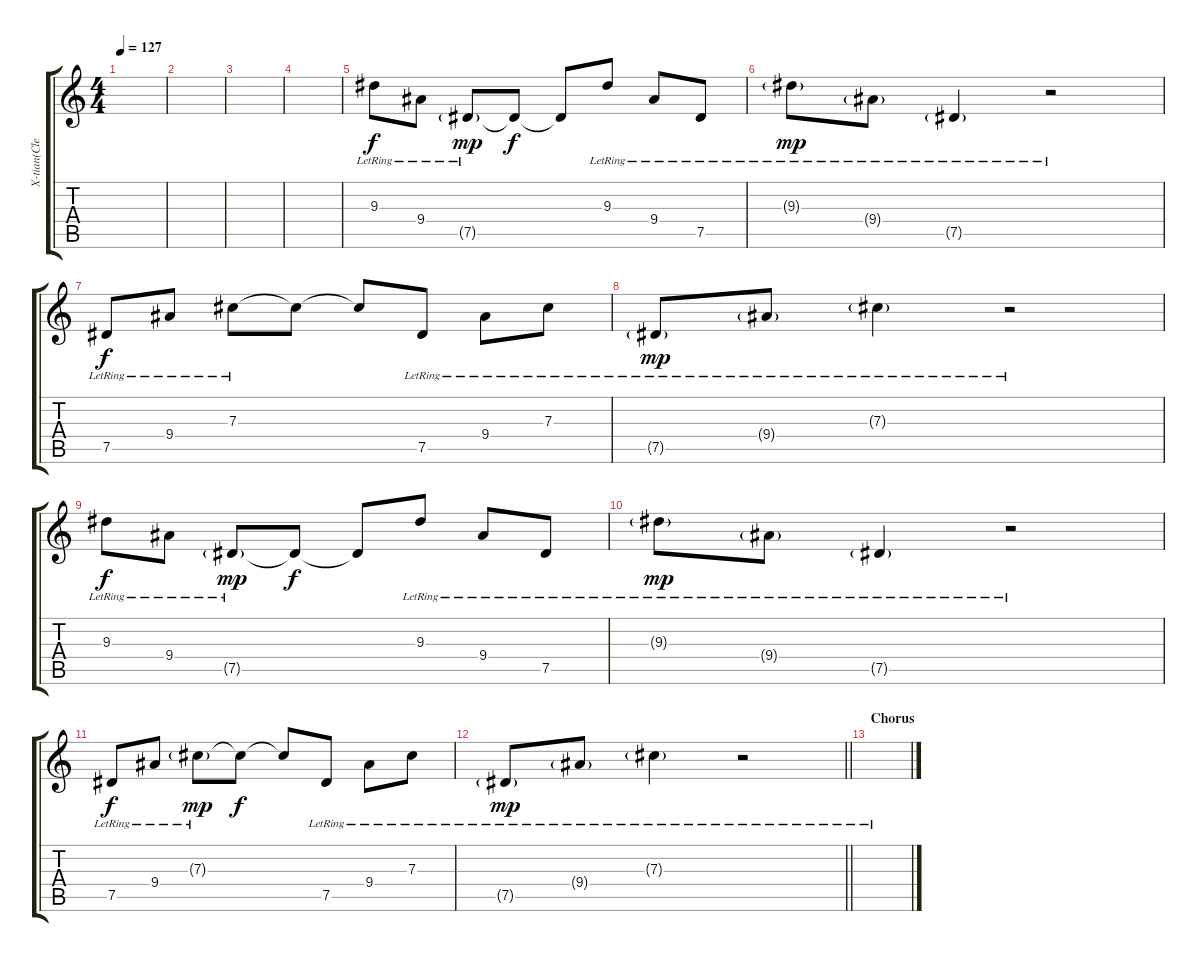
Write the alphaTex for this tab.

\track ("X-tian(Clean)" "X-tian(Cle") {instrument electricguitarjazz}
\staff {score tabs}
\tuning (Eb4 Bb3 Gb3 Db3 Ab2 Db2) {hide}
\ts (4 4)
\tempo 127
\clef g2
\ks c
|
|
|
|
9.3{lr}.8 9.4{lr}.8 7.5{g lr}.8{dy mp} 7.5{t}.8{dy f} 7.5{t}.8 9.3{lr}.8 9.4{lr}.8 7.5{lr}.8 |
9.3{g lr}.8{dy mp} 9.4{g lr}.8 7.5{g lr}.4 r.2 |
7.5{lr}.8{dy f} 9.4{lr}.8 7.3{lr}.8 7.3{t}.8 7.3{t}.8 7.5{lr}.8 9.4{lr}.8 7.3{lr}.8 |
7.5{g lr}.8{dy mp} 9.4{g lr}.8 7.3{g lr}.4 r.2 |
9.3{lr}.8{dy f} 9.4{lr}.8 7.5{g lr}.8{dy mp} 7.5{t}.8{dy f} 7.5{t}.8 9.3{lr}.8 9.4{lr}.8 7.5{lr}.8 |
9.3{g lr}.8{dy mp} 9.4{g lr}.8 7.5{g lr}.4 r.2 |
7.5{lr}.8{dy f} 9.4{lr}.8 7.3{g lr}.8{dy mp} 7.3{t}.8{dy f} 7.3{t}.8 7.5{lr}.8 9.4{lr}.8 7.3{lr}.8 |
\barLineRight lightlight
7.5{g lr}.8{dy mp} 9.4{g lr}.8 7.3{g lr}.4 r.2 |
\section ("" "Chorus")
